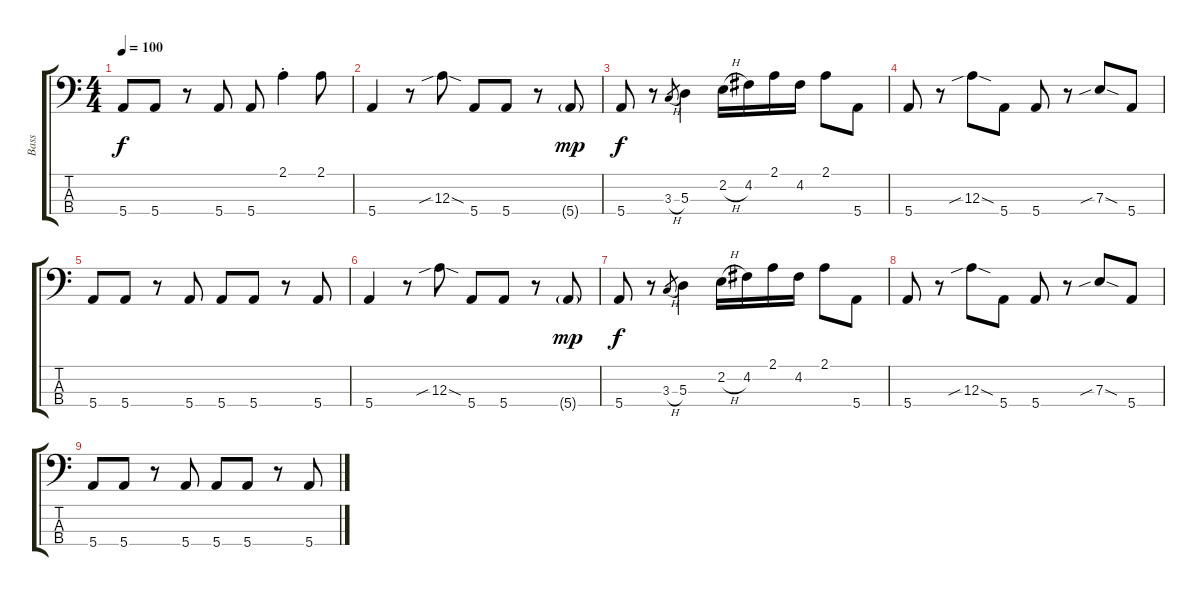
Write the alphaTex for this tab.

\track ("Bass" "Bass") {instrument electricbassfinger}
\staff {score tabs}
\tuning (G2 D2 A1 E1) {hide}
\ts (4 4)
\tempo 100
\clef f4
\ks c
5.4.8{dy f} 5.4.8 r.8 5.4.8 5.4.8 2.1{st}.4 2.1.8 |
5.4.4 r.8 12.3{sib sod}.8 5.4.8 5.4.8 r.8 5.4{g}.8{dy mp} |
5.4.8{dy f} r.8 3.3{h}.8{gr} 5.3.4 2.2{h}.16 4.2.16 2.1.16 4.2.16 2.1.8 5.4.8 |
5.4.8 r.8 12.3{sib sod}.8 5.4.8 5.4.8 r.8 7.3{sib sod}.8 5.4.8 |
5.4.8 5.4.8 r.8 5.4.8 5.4.8 5.4.8 r.8 5.4.8 |
5.4.4 r.8 12.3{sib sod}.8 5.4.8 5.4.8 r.8 5.4{g}.8{dy mp} |
5.4.8{dy f} r.8 3.3{h}.8{gr} 5.3.4 2.2{h}.16 4.2.16 2.1.16 4.2.16 2.1.8 5.4.8 |
5.4.8 r.8 12.3{sib sod}.8 5.4.8 5.4.8 r.8 7.3{sib sod}.8 5.4.8 |
5.4.8 5.4.8 r.8 5.4.8 5.4.8 5.4.8 r.8 5.4.8
